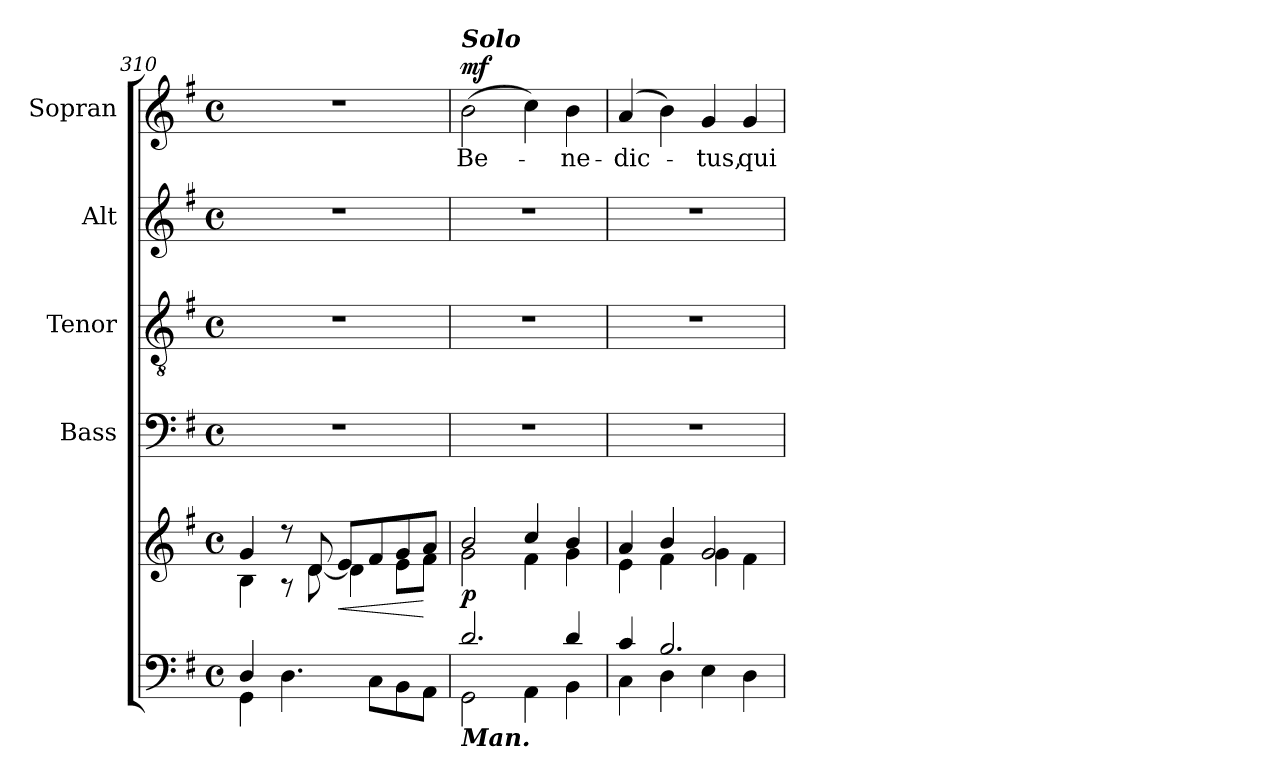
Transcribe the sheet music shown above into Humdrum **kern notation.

**kern	**kern	**dynam	**kern	**kern	**kern	**kern	**text	**dynam
*part5	*part5	*part5	*part4	*part3	*part2	*part1	*part1	*part1
*staff6	*staff5	*staff5/6	*staff4	*staff3	*staff2	*staff1	*staff1	*staff1
*	*	*	*I"Bass	*I"Tenor	*I"Alt	*I"Sopran	*	*
*	*	*	*I'B.	*I'T.	*I'A.	*I'S.	*	*
*clefF4	*clefG2	*	*clefF4	*clefGv2	*clefG2	*clefG2	*	*
*k[f#]	*k[f#]	*	*k[f#]	*k[f#]	*k[f#]	*k[f#]	*	*
*G:	*G:	*	*G:	*G:	*G:	*G:	*	*
*M4/4	*M4/4	*	*M4/4	*M4/4	*M4/4	*M4/4	*	*
*met(c)	*met(c)	*	*met(c)	*met(c)	*met(c)	*met(c)	*	*
=310	=310	=310	=310	=310	=310	=310	=310	=310
*^	*^	*	*	*	*	*	*	*
4D/	4GG\	4g/	4B\	.	1r	1r	1r	1r	.	.
2.ryy	4.D\	8r	8r	.	.	.	.	.	.	.
.	.	8d/	[<8d\	.	.	.	.	.	.	.
!	!	!	!	!LO:HP:b	!	!	!	!	!	!
.	.	8e/L	4d\]	<	.	.	.	.	.	.
.	8C\L	8f#/	.	.	.	.	.	.	.	.
.	8BB\	8g/	8e\L	.	.	.	.	.	.	.
.	8AA\J	8a/J	8f#\J	[	.	.	.	.	.	.
=311	=311	=311	=311	=311	=311	=311	=311	=311	=311	=311
!	!	!	!	!	!	!	!	!LO:TX:a:Bi:t=Solo	!	!
!LO:TX:b:Bi:t=Man.	!	!	!	!	!	!	!	!	!	!
!	!	!	!	!LO:DY:b	!	!	!	!	!LO:LY:b	!LO:DY:a
2.d/	2GG\	2b/	2g\	p	1r	1r	1r	(>2b\	Be-	mf
.	4AA\	4cc/	4f#\	.	.	.	.	4cc\)	.	.
!	!	!	!	!	!	!	!	!	!LO:LY:b	!
4d/	4BB\	4b/	4g\	.	.	.	.	4b\	-ne-	.
!!LO:LB:g=z
=312	=312	=312	=312	=312	=312	=312	=312	=312	=312	=312
!	!	!	!	!	!	!	!	!	!LO:LY:b	!
4c/	4C\	4a/	4e\	.	1r	1r	1r	(4a/	-dic-	.
2.B/	4D\	4b/	4f#\	.	.	.	.	4b\)	.	.
!	!	!	!	!	!	!	!	!	!LO:LY:b	!
.	4E\	2g/	4g\	.	.	.	.	4g/	-tus,	.
!	!	!	!	!	!	!	!	!	!LO:LY:b	!
.	4D\	.	4f#\	.	.	.	.	4g/	qui	.
*v	*v	*	*	*	*	*	*	*	*	*
*	*v	*v	*	*	*	*	*	*	*
=	=	=	=	=	=	=	=	=
*-	*-	*-	*-	*-	*-	*-	*-	*-
